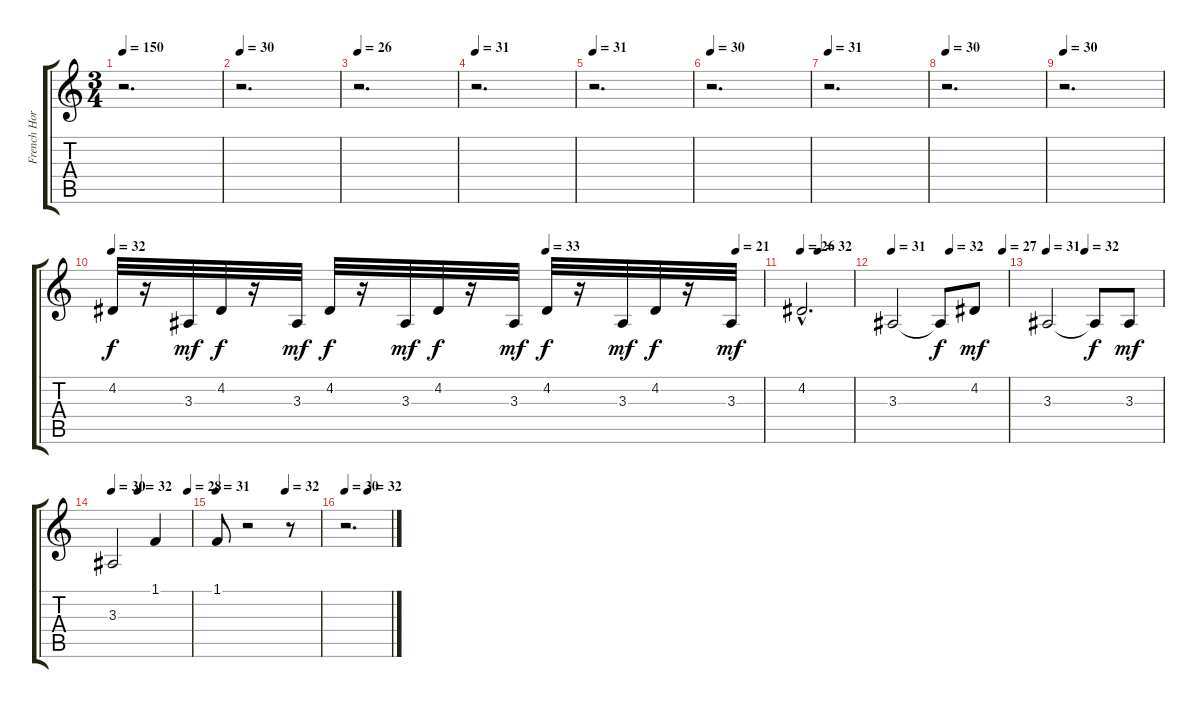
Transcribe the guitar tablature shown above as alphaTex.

\track ("French Horn" "French Hor") {instrument frenchhorn}
\staff {score tabs}
\tuning (E4 B3 G3 D3 A2 E2) {hide}
\ts (3 4)
\tempo 150
\clef g2
\ks c
r.2{d dy f instrument frenchhorn} |
\tempo 30
r.2{d} |
\tempo 26
r.2{d} |
\tempo 31
r.2{d} |
\tempo 31
r.2{d} |
\tempo 30
r.2{d} |
\tempo 31
r.2{d} |
\tempo 30
r.2{d} |
\tempo 30
r.2{d} |
\tempo 32
\tempo (33 0.6666666666666666)
\tempo (21 0.9583333333333334)
4.2.32{instrument frenchhorn} r.16 3.3.32{dy mf} 4.2.32{dy f} r.16 3.3.32{dy mf} 4.2.32{dy f} r.16 3.3.32{dy mf} 4.2.32{dy f} r.16 3.3.32{dy mf} 4.2.32{dy f} r.16 3.3.32{dy mf} 4.2.32{dy f} r.16 3.3.32{dy mf} |
\tempo 26
\tempo (32 0.3333333333333333)
4.2{hac}.2{d} |
\tempo 31
\tempo (32 0.5)
\tempo (27 0.9583333333333334)
3.3.2 3.3{t}.8{dy f} 4.2.8{dy mf} |
\tempo 31
\tempo (32 0.3333333333333333)
3.3.2 3.3{t}.8{dy f} 3.3.8{dy mf} |
\tempo 30
\tempo (32 0.3333333333333333)
\tempo (28 0.9583333333333334)
3.3.2 1.1.4 |
\tempo 31
\tempo (32 0.6666666666666666)
1.1.8 r.2 r.8 |
\tempo 30
\tempo (32 0.5)
r.2{d}
